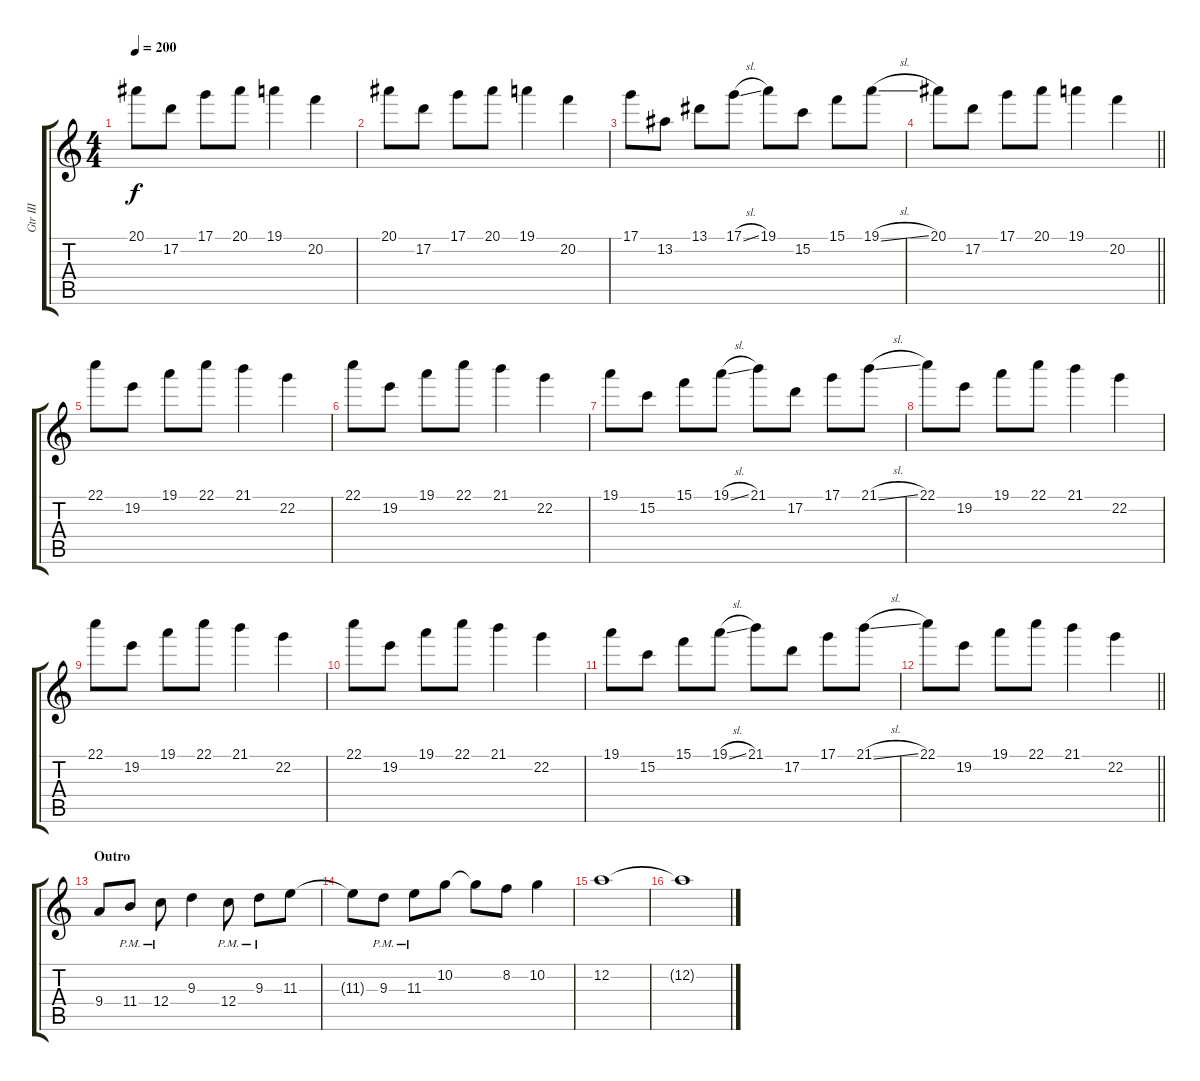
\track ("Gtr III" "Gtr III") {instrument overdrivenguitar}
\staff {score tabs}
\tuning (D4 A3 F3 C3 G2 D2) {hide}
\ts (4 4)
\tempo 200
\clef g2
\ks c
20.1.8{dy f} 17.2.8 17.1.8 20.1.8 19.1.4 20.2.4 |
20.1.8 17.2.8 17.1.8 20.1.8 19.1.4 20.2.4 |
17.1.8 13.2.8 13.1.8 17.1{sl}.8 19.1.8 15.2.8 15.1.8 19.1{sl}.8 |
\barLineRight lightlight
20.1.8 17.2.8 17.1.8 20.1.8 19.1.4 20.2.4 |
22.1.8 19.2.8 19.1.8 22.1.8 21.1.4 22.2.4 |
22.1.8 19.2.8 19.1.8 22.1.8 21.1.4 22.2.4 |
19.1.8 15.2.8 15.1.8 19.1{sl}.8 21.1.8 17.2.8 17.1.8 21.1{sl}.8 |
22.1.8 19.2.8 19.1.8 22.1.8 21.1.4 22.2.4 |
22.1.8 19.2.8 19.1.8 22.1.8 21.1.4 22.2.4 |
22.1.8 19.2.8 19.1.8 22.1.8 21.1.4 22.2.4 |
19.1.8 15.2.8 15.1.8 19.1{sl}.8 21.1.8 17.2.8 17.1.8 21.1{sl}.8 |
\barLineRight lightlight
22.1.8 19.2.8 19.1.8 22.1.8 21.1.4 22.2.4 |
\section ("" "Outro")
9.4.8 11.4{pm}.8 12.4{pm}.8 9.3.4 12.4{pm}.8 9.3{pm}.8 11.3.8 |
11.3{t}.8 9.3{pm}.8 11.3{pm}.8 10.2.8 10.2{t}.8 8.2.8 10.2.4 |
12.2.1 |
12.2{t}.1
